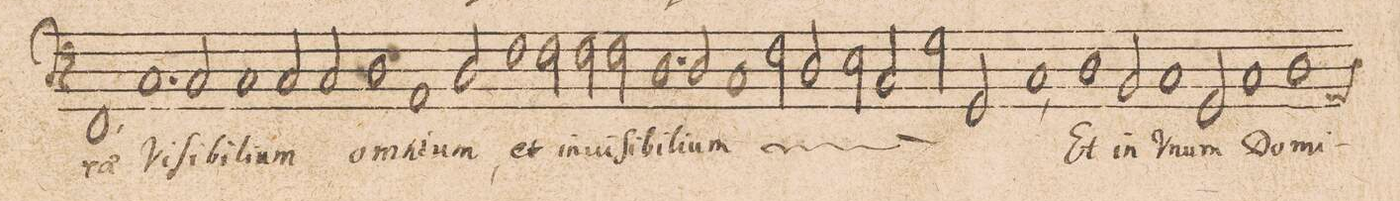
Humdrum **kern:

**kern	**text
*I"BASSVS.	*
*clefF4	*
*k[]	*
*met(C|)	*
*M2/1	*
1FF,<	-rae
=11-	=11-
1.C	Vi-
2C/	-ſi-
=12-	=12-
1C	-bi-
2C/	-li-
2C/	-um
=13-	=13-
1D	o-
1AA	-mni-
=14-	=14-
2D/	-um,
1F\	et
2F\	in-
=15-	=15-
2F\	-ui-
2F\	-ſi-
1.D	-bi-
=16-	=16-
2D/	-li-
1C	-um
=17-	=17-
*	*ij
2F\	et
2D/	in-
2E\	-ui-
2C/	-ſi-
=18-	=18-
2G\	-bi-
2GG/	-li-
1C,<	-um
*	*Xij
=19-	=19-
1D	Et
2BB/	in
1C	V-
=20-	=20-
2GG/	-num
1C	Do-
=21-	=21-
*custos:AA	*
1D	-mi-
*-	*-
